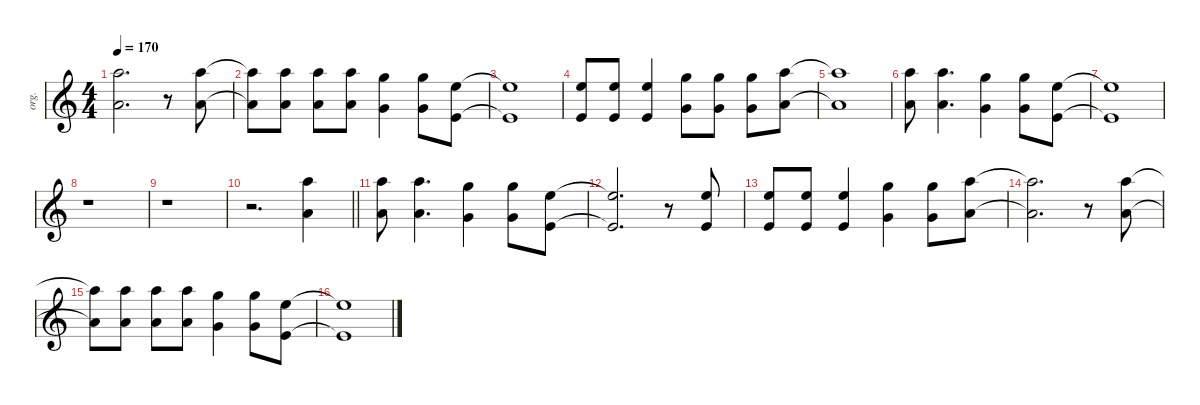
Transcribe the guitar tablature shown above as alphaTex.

\defaultSystemsLayout 4
\hideDynamics
\bracketExtendMode nobrackets
\otherSystemsTrackNameOrientation horizontal
\track ("Vocals" "org.") {instrument rockorgan}
\staff {score}
\tuning (E4 B3 G3 D3 A2 E2)
\ts (4 4)
\tempo 170
\clef g2
\ks c
(17.1{t} 14.3{t}).2{d dy f beam Down} r.8{beam Down} (17.1 14.3).8{beam Down} |
(17.1{t} 14.3{t}).8{beam Down} (17.1 14.3).8{beam Down} (17.1 14.3).8{beam Down} (17.1 14.3).8{beam Down} (15.1 12.3).4{beam Down} (15.1 12.3).8{beam Down} (12.1 9.3).8{beam Down} |
(12.1{t} 9.3{t}).1{beam Up} |
(12.1 9.3).8{beam Up} (12.1 9.3).8{beam Up} (12.1 9.3).4{beam Up} (15.1 12.3).8{beam Down} (15.1 12.3).8{beam Down} (15.1 12.3).8{beam Down} (17.1 14.3).8{beam Down} |
(17.1{t} 14.3{t}).1{beam Down} |
(17.1 14.3).8{beam Down} (17.1 14.3).4{d beam Down} (15.1 12.3).4{beam Down} (15.1 12.3).8{beam Down} (12.1 9.3).8{beam Down} |
(12.1{t} 9.3{t}).1{beam Up} |
r.1{beam Down} |
r.1{beam Down} |
\barLineRight lightlight
r.2{d beam Down} (17.1 14.3).4{beam Down} |
(17.1 14.3).8{beam Down} (17.1 14.3).4{d beam Down} (15.1 12.3).4{beam Down} (15.1 12.3).8{beam Down} (12.1 9.3).8{beam Down} |
(12.1{t} 9.3{t}).2{d beam Up} r.8{beam Up} (12.1 9.3).8{beam Up} |
(12.1 9.3).8{beam Up} (12.1 9.3).8{beam Up} (12.1 9.3).4{beam Up} (15.1 12.3).4{beam Down} (15.1 12.3).8{beam Down} (17.1 14.3).8{beam Down} |
(17.1{t} 14.3{t}).2{d beam Down} r.8{beam Down} (17.1 14.3).8{beam Down} |
(17.1{t} 14.3{t}).8{beam Down} (17.1 14.3).8{beam Down} (17.1 14.3).8{beam Down} (17.1 14.3).8{beam Down} (15.1 12.3).4{beam Down} (15.1 12.3).8{beam Down} (12.1 9.3).8{beam Down} |
(12.1{t} 9.3{t}).1{beam Up}
